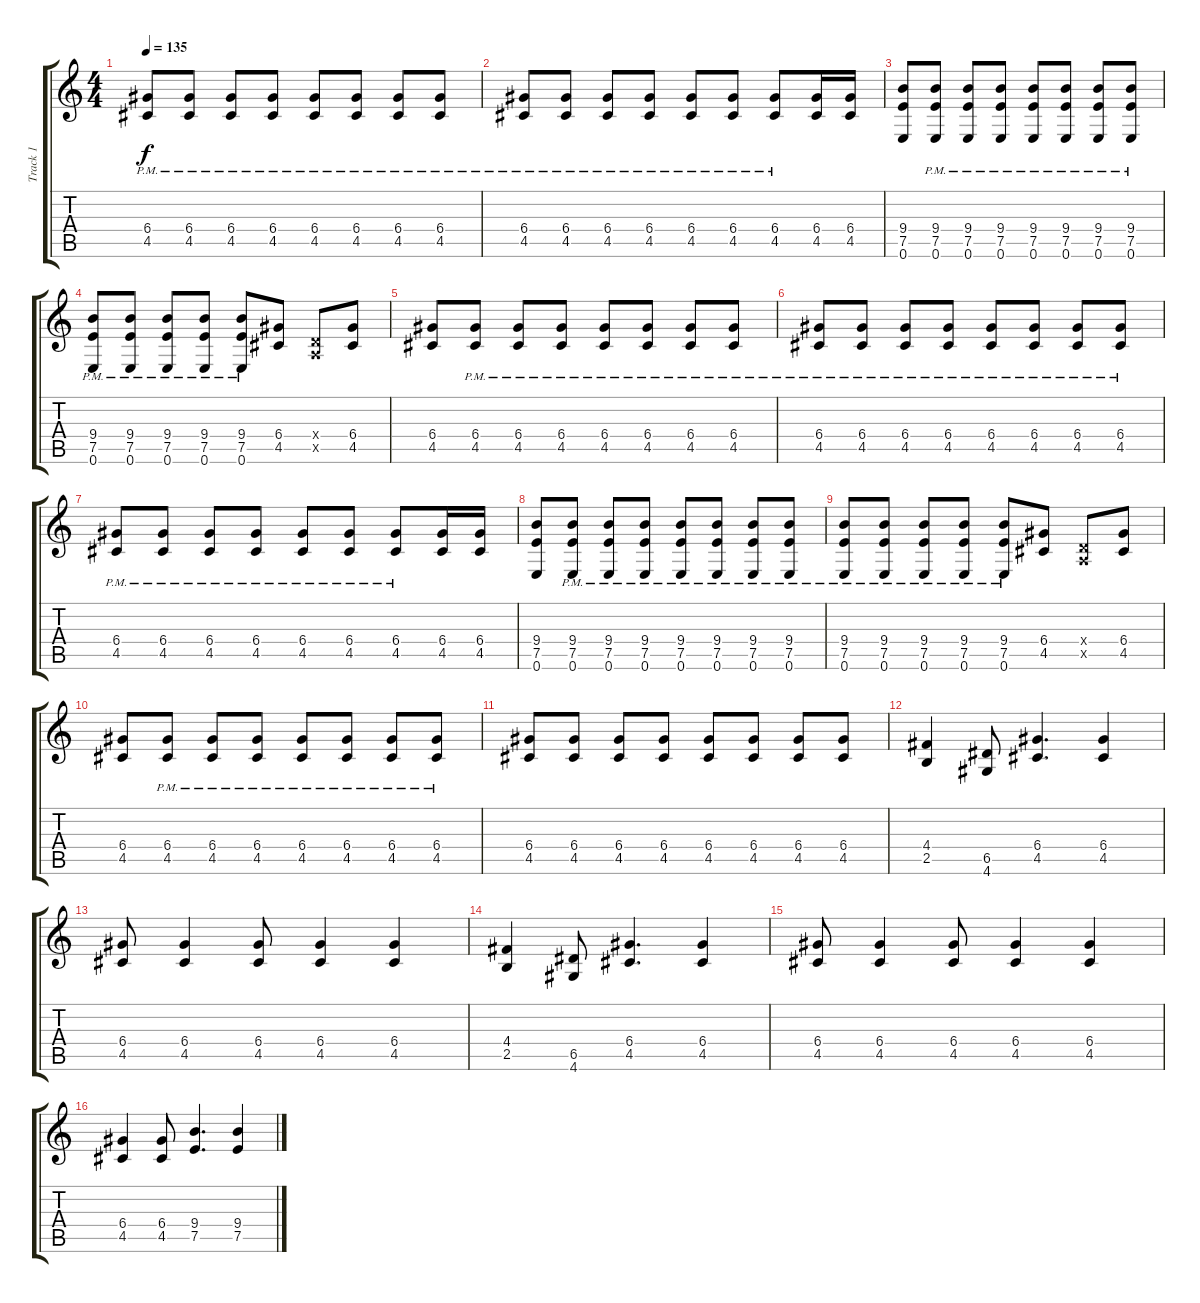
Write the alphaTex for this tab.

\track ("Track 1" "Track 1") {instrument distortionguitar}
\staff {score tabs}
\tuning (E4 B3 G3 D3 A2 E2) {hide}
\ts (4 4)
\tempo 135
\clef g2
\ks c
(6.4{pm} 4.5{pm}).8{dy f} (6.4{pm} 4.5{pm}).8 (6.4{pm} 4.5{pm}).8 (6.4{pm} 4.5{pm}).8 (6.4{pm} 4.5{pm}).8 (6.4{pm} 4.5{pm}).8 (6.4{pm} 4.5{pm}).8 (6.4{pm} 4.5{pm}).8 |
(6.4{pm} 4.5{pm}).8 (6.4{pm} 4.5{pm}).8 (6.4{pm} 4.5{pm}).8 (6.4{pm} 4.5{pm}).8 (6.4{pm} 4.5{pm}).8 (6.4{pm} 4.5{pm}).8 (6.4{pm} 4.5{pm}).8 (6.4 4.5).16 (6.4 4.5).16 |
(9.4 7.5 0.6).8 (9.4{pm} 7.5{pm} 0.6{pm}).8 (9.4{pm} 7.5{pm} 0.6{pm}).8 (9.4{pm} 7.5{pm} 0.6{pm}).8 (9.4{pm} 7.5{pm} 0.6{pm}).8 (9.4{pm} 7.5{pm} 0.6{pm}).8 (9.4{pm} 7.5{pm} 0.6{pm}).8 (9.4{pm} 7.5{pm} 0.6{pm}).8 |
(9.4{pm} 7.5{pm} 0.6{pm}).8 (9.4{pm} 7.5{pm} 0.6{pm}).8 (9.4{pm} 7.5{pm} 0.6{pm}).8 (9.4{pm} 7.5{pm} 0.6{pm}).8 (9.4{pm} 7.5{pm} 0.6{pm}).8 (6.4 4.5).8 (0.4{x} 0.5{x}).8 (6.4 4.5).8 |
(6.4 4.5).8 (6.4{pm} 4.5{pm}).8 (6.4{pm} 4.5{pm}).8 (6.4{pm} 4.5{pm}).8 (6.4{pm} 4.5{pm}).8 (6.4{pm} 4.5{pm}).8 (6.4{pm} 4.5{pm}).8 (6.4{pm} 4.5{pm}).8 |
(6.4{pm} 4.5{pm}).8 (6.4{pm} 4.5{pm}).8 (6.4{pm} 4.5{pm}).8 (6.4{pm} 4.5{pm}).8 (6.4{pm} 4.5{pm}).8 (6.4{pm} 4.5{pm}).8 (6.4{pm} 4.5{pm}).8 (6.4{pm} 4.5{pm}).8 |
(6.4{pm} 4.5{pm}).8 (6.4{pm} 4.5{pm}).8 (6.4{pm} 4.5{pm}).8 (6.4{pm} 4.5{pm}).8 (6.4{pm} 4.5{pm}).8 (6.4{pm} 4.5{pm}).8 (6.4{pm} 4.5{pm}).8 (6.4 4.5).16 (6.4 4.5).16 |
(9.4 7.5 0.6).8 (9.4{pm} 7.5{pm} 0.6{pm}).8 (9.4{pm} 7.5{pm} 0.6{pm}).8 (9.4{pm} 7.5{pm} 0.6{pm}).8 (9.4{pm} 7.5{pm} 0.6{pm}).8 (9.4{pm} 7.5{pm} 0.6{pm}).8 (9.4{pm} 7.5{pm} 0.6{pm}).8 (9.4{pm} 7.5{pm} 0.6{pm}).8 |
(9.4{pm} 7.5{pm} 0.6{pm}).8 (9.4{pm} 7.5{pm} 0.6{pm}).8 (9.4{pm} 7.5{pm} 0.6{pm}).8 (9.4{pm} 7.5{pm} 0.6{pm}).8 (9.4{pm} 7.5{pm} 0.6{pm}).8 (6.4 4.5).8 (0.4{x} 0.5{x}).8 (6.4 4.5).8 |
(6.4 4.5).8 (6.4{pm} 4.5{pm}).8 (6.4{pm} 4.5{pm}).8 (6.4{pm} 4.5{pm}).8 (6.4{pm} 4.5{pm}).8 (6.4{pm} 4.5{pm}).8 (6.4{pm} 4.5{pm}).8 (6.4{pm} 4.5{pm}).8 |
(6.4 4.5).8 (6.4 4.5).8 (6.4 4.5).8 (6.4 4.5).8 (6.4 4.5).8 (6.4 4.5).8 (6.4 4.5).8 (6.4 4.5).8 |
(4.4 2.5).4 (6.5 4.6).8 (6.4 4.5).4{d} (6.4 4.5).4 |
(6.4 4.5).8 (6.4 4.5).4 (6.4 4.5).8 (6.4 4.5).4 (6.4 4.5).4 |
(4.4 2.5).4 (6.5 4.6).8 (6.4 4.5).4{d} (6.4 4.5).4 |
(6.4 4.5).8 (6.4 4.5).4 (6.4 4.5).8 (6.4 4.5).4 (6.4 4.5).4 |
(6.4 4.5).4 (6.4 4.5).8 (9.4 7.5).4{d} (9.4 7.5).4
